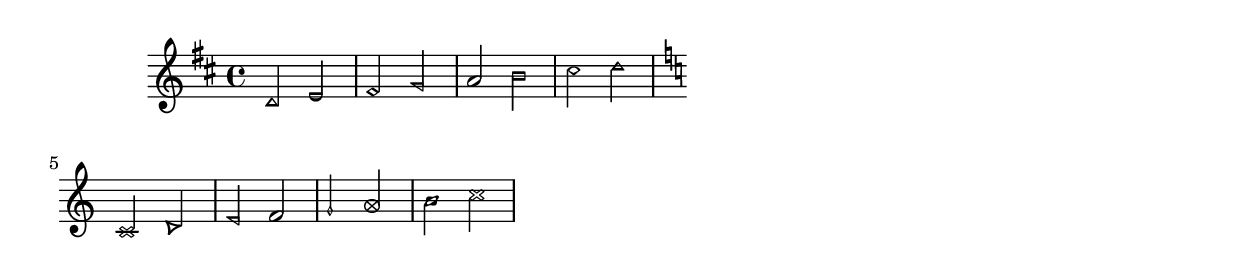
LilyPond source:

%% Do not edit this file; it is auto-generated from LSR http://lsr.dsi.unimi.it
%% This file is in the public domain.
\version "2.11.62"

\header {
  lsrtags = "pitches, editorial-annotations"

  doctitlees = "Aplicar estilos de cabeza según la nota de la escala"
  texidoces = "
La propiedad @code{shapeNoteStyles} se puede usar para definir varios
estilos de cabezas de nota para cada grado de la escala (según esté
establecido por la armadura o por la propiedad \"tonic\").  Esta
propiedad requiere un conjunto de símbolos, que pueden ser puramente
arbitrarios (se permiten expresiones geométricas como @code{triangle},
triángulo, @code{cross}, aspas, y @code{xcircle}, círculo con aspas) o
basados en una antigua tradición americana de grabado (ciertos nombres
de nota latinos trambién se permiten).

Dicho esto, para imitar antiguos cancioneros americanos, existen varios
estilos predefinidos de cabezas de nota disponibles a través de
instrucciones de abreviatura como @code{\\aikenHeads} o
@code{\\sacredHarpHeads}.

Este ejemplo muestra distintas formas de obtener cabezas de notas con forma,
y muestra la capacidad de transportar una melodía sin perder la
correspondencia entre las funciones armónicas y los estilos de cabezas de
nota.

"

  doctitlede = "Notenkopfstile besierend auf der Tonleiterstufe erstellen"
  texidocde = "
Die @code{shapeNoteStyles}-(NotenFormenStile)-Eigenschaft kann benutzt
werden, um verschiedene Notenstile für jeden Schritt der Tonleiter
zudefinieren (vorgegeben von der Tonart oder der @q{tonic}
(Tonika)-Eigneschaft.  Diese Eigenschaft braucht eine Anzahl von Symbolen,
welche beliebig sein können (geometrische Ausdrücke wie @code{triangle}
(Dreieck), @code{cross} (Kreuz) und @code{xcircle} (X-Kreis) sind erlaubt)
oder basierend auf einer alten amerikanischen Notensatztradition (einige
lateinische Notenbezeichnungen sind auch erlaubt).

Um alte amerikanische Liederbücher zu imitieren, gibt es einige
vordefinierte Notenstile wie etwa @code{\\aikenHeads} (im Stil von Aiken)
oder @code{\\sacredHarpHeads} (im Stil der Sacred Harp-Tradition).

Dieses Beispiel zeigt, wie man unterschiedlich geformte Noten erhält und
eine Melodie transponieren kann, ohne dass das Verhältnis zwischen den
harmonischen Funktionen und dem Notenstil verloren geht.

"

  texidoc = "
The @code{shapeNoteStyles} property can be used to define various note
head styles for each step of the scale (as set by the key signature or
the \"tonic\" property). This property requires a set of symbols, which
can be purely arbitrary (geometrical expressions such as
@code{triangle}, @code{cross}, and @code{xcircle} are allowed) or based
on old American engraving tradition (some latin note names are also
allowed).

That said, to imitate old American song books, there are several
predefined note head styles available through shortcut commands such as
@code{\\aikenHeads} or @code{\\sacredHarpHeads}.

This example shows different ways to obtain shape note heads, and
demonstrates the ability to transpose a melody without losing the
correspondence between harmonic functions and note head styles. 

"
  doctitle = "Applying note head styles depending on the step of the scale"
} % begin verbatim

\layout { ragged-right = ##t }

fragment = {
  \key c \major
  c2 d
  e2 f
  g2 a
  b2 c
}

\score {
  \new Staff {
    \transpose c d 
    \relative c' {
      \set shapeNoteStyles = #'#(do re mi fa
                                 #f la ti)
      \fragment
    }

    \break

    \relative c' {
      \set shapeNoteStyles  = #'#(cross triangle fa #f
                                  mensural xcircle diamond)
      \fragment
    }
  }
}
